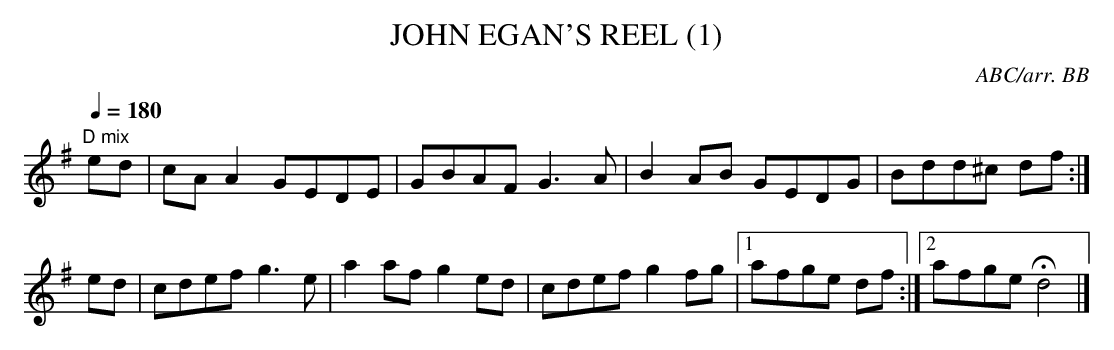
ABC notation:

X:1
T:JOHN EGAN'S REEL (1)\
C:ABC/arr. BB\
L:1/8\
M:4/4\
Q:1/4=180\
K:G\
"D mix"\
ed|cAA2 GEDE|GBAF G3A|B2 AB GEDG|Bdd^c df :|\
ed|cdef g3 e|a2 af g2 ed|cdef g2 fg|1 afge df :|\\
[2 afge Hd4|]\
\
\
